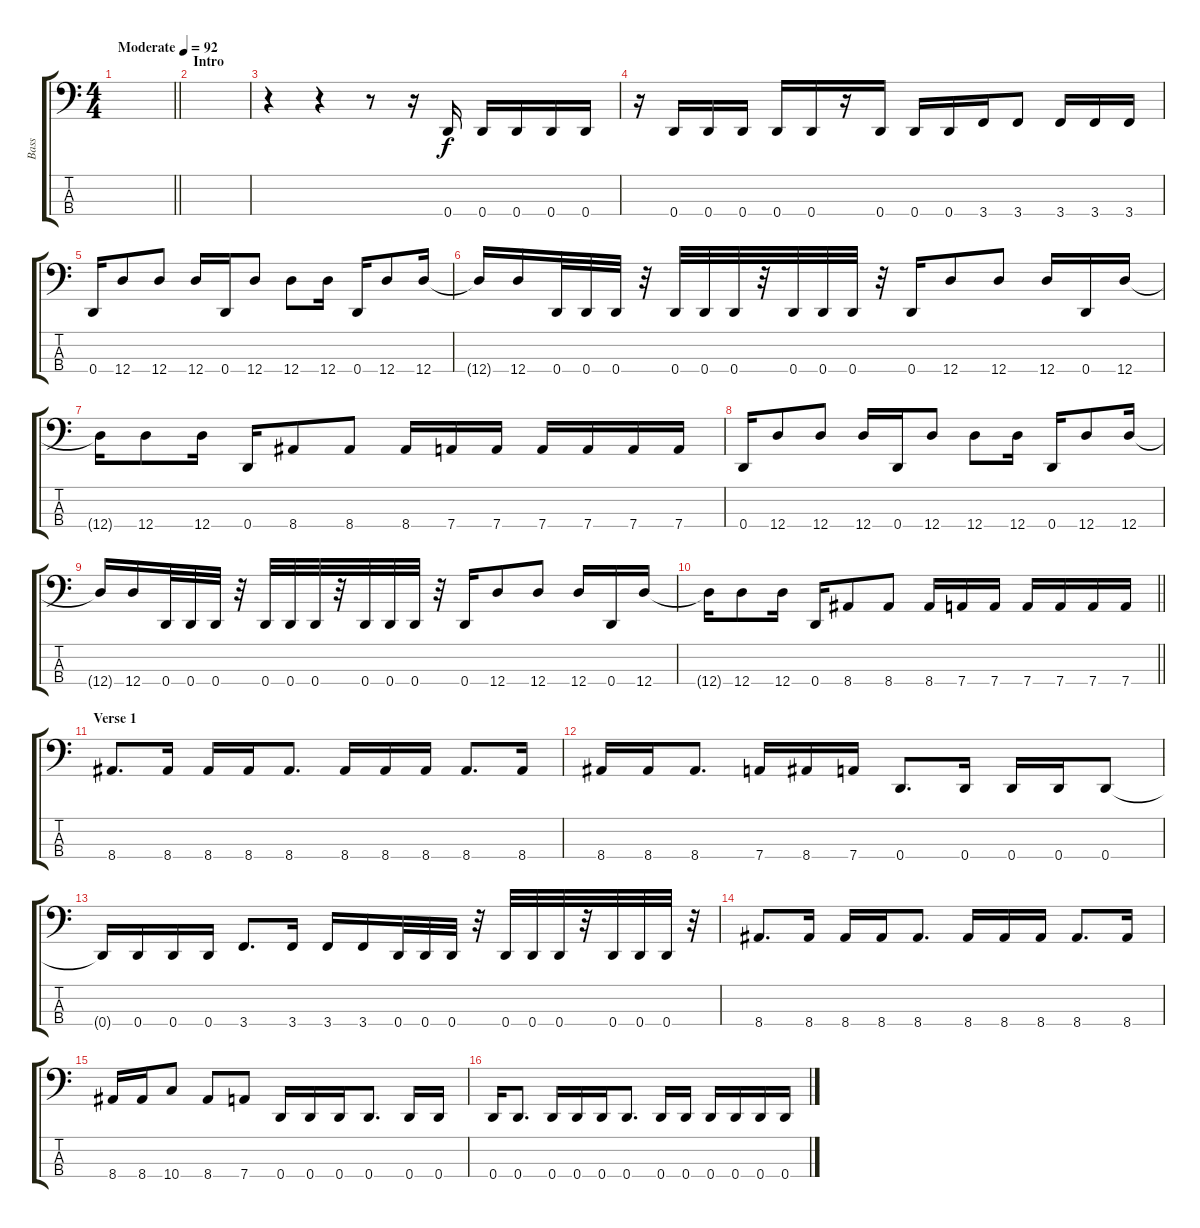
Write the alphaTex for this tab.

\track ("Bass" "Bass") {instrument electricbassfinger}
\staff {score tabs}
\tuning (G2 D2 A1 D1) {hide}
\ts (4 4)
\tempo (92 "Moderate")
\clef f4
\barLineRight lightlight
\ks c
|
\section ("" "Intro")
|
r.4 r.4 r.8 r.16 0.4.16 0.4.16 0.4.16 0.4.16 0.4.16 |
r.16 0.4.16 0.4.16 0.4.16 0.4.16 0.4.16 r.16 0.4.16 0.4.16 0.4.16 3.4.16 3.4.8 3.4.16 3.4.16 3.4.16 |
0.4.16 12.4.8 12.4.8 12.4.16 0.4.16 12.4.8 12.4.8 12.4.16 0.4.16 12.4.8 12.4.16 |
12.4{t}.16 12.4.16 0.4.32 0.4.32 0.4.32 r.32 0.4.32 0.4.32 0.4.32 r.32 0.4.32 0.4.32 0.4.32 r.32 0.4.16 12.4.8 12.4.8 12.4.16 0.4.16 12.4.16 |
12.4{t}.16 12.4.8 12.4.16 0.4.16 8.4.8 8.4.8 8.4.16 7.4.16 7.4.16 7.4.16 7.4.16 7.4.16 7.4.16 |
0.4.16 12.4.8 12.4.8 12.4.16 0.4.16 12.4.8 12.4.8 12.4.16 0.4.16 12.4.8 12.4.16 |
12.4{t}.16 12.4.16 0.4.32 0.4.32 0.4.32 r.32 0.4.32 0.4.32 0.4.32 r.32 0.4.32 0.4.32 0.4.32 r.32 0.4.16 12.4.8 12.4.8 12.4.16 0.4.16 12.4.16 |
\barLineRight lightlight
12.4{t}.16 12.4.8 12.4.16 0.4.16 8.4.8 8.4.8 8.4.16 7.4.16 7.4.16 7.4.16 7.4.16 7.4.16 7.4.16 |
\section ("" "Verse 1")
8.4.8{d} 8.4.16 8.4.16 8.4.16 8.4.8{d} 8.4.16 8.4.16 8.4.16 8.4.8{d} 8.4.16 |
8.4.16 8.4.16 8.4.8{d} 7.4.16 8.4.16 7.4.16 0.4.8{d} 0.4.16 0.4.16 0.4.16 0.4.8 |
0.4{t}.16 0.4.16 0.4.16 0.4.16 3.4.8{d} 3.4.16 3.4.16 3.4.16 0.4.32 0.4.32 0.4.32 r.32 0.4.32 0.4.32 0.4.32 r.32 0.4.32 0.4.32 0.4.32 r.32 |
8.4.8{d} 8.4.16 8.4.16 8.4.16 8.4.8{d} 8.4.16 8.4.16 8.4.16 8.4.8{d} 8.4.16 |
8.4.16 8.4.16 10.4.8 8.4.8 7.4.8 0.4.16 0.4.16 0.4.16 0.4.8{d} 0.4.16 0.4.16 |
0.4.16 0.4.8{d} 0.4.16 0.4.16 0.4.16 0.4.8{d} 0.4.16 0.4.16 0.4.16 0.4.16 0.4.16 0.4.16
